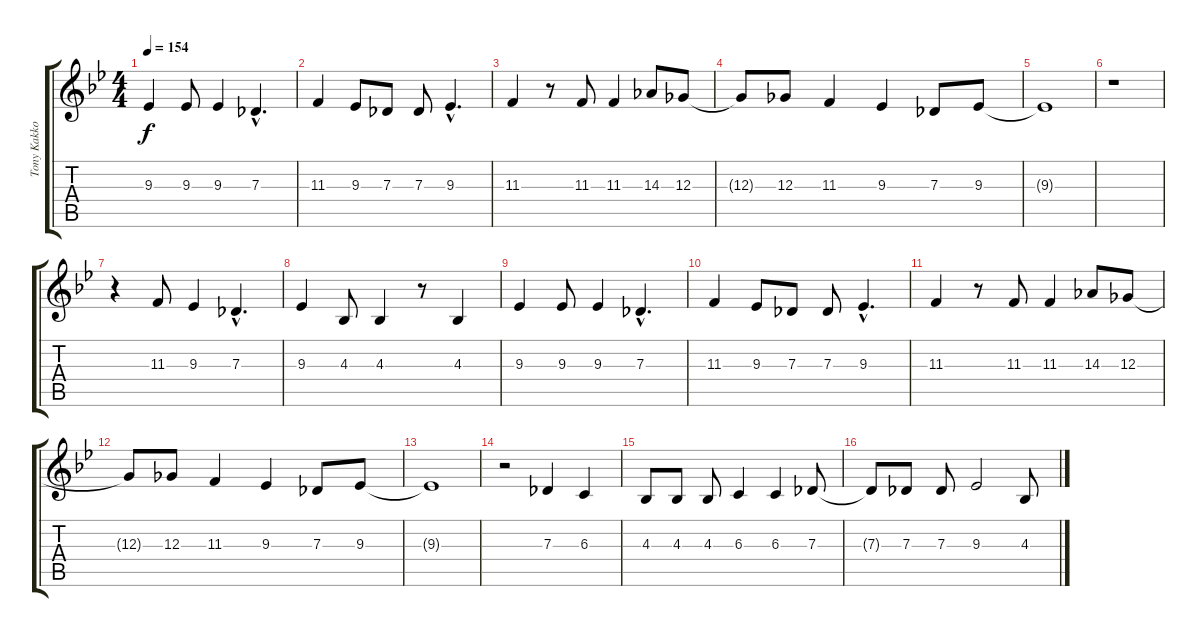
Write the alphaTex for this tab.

\track ("Tony Kakko" "Tony Kakko") {instrument violin}
\staff {score tabs}
\tuning (Eb4 Bb3 Gb3 Db3 Ab2 Eb2) {hide}
\ts (4 4)
\tempo 154
\clef g2
\ks gminor
9.3.4{dy f} 9.3.8 9.3.4 7.3{hac}.4{d} |
11.3.4 9.3.8 7.3.8 7.3.8 9.3{hac}.4{d} |
11.3.4 r.8 11.3.8 11.3.4 14.3.8 12.3.8 |
12.3{t}.8 12.3.8 11.3.4 9.3.4 7.3.8 9.3.8 |
9.3{t}.1 |
r.1 |
r.4 11.3.8 9.3.4 7.3{hac}.4{d} |
9.3.4 4.3.8 4.3.4 r.8 4.3.4 |
9.3.4 9.3.8 9.3.4 7.3{hac}.4{d} |
11.3.4 9.3.8 7.3.8 7.3.8 9.3{hac}.4{d} |
11.3.4 r.8 11.3.8 11.3.4 14.3.8 12.3.8 |
12.3{t}.8 12.3.8 11.3.4 9.3.4 7.3.8 9.3.8 |
9.3{t}.1 |
r.2 7.3.4 6.3.4 |
4.3.8 4.3.8 4.3.8 6.3.4 6.3.4 7.3.8 |
7.3{t}.8 7.3.8 7.3.8 9.3.2 4.3.8
